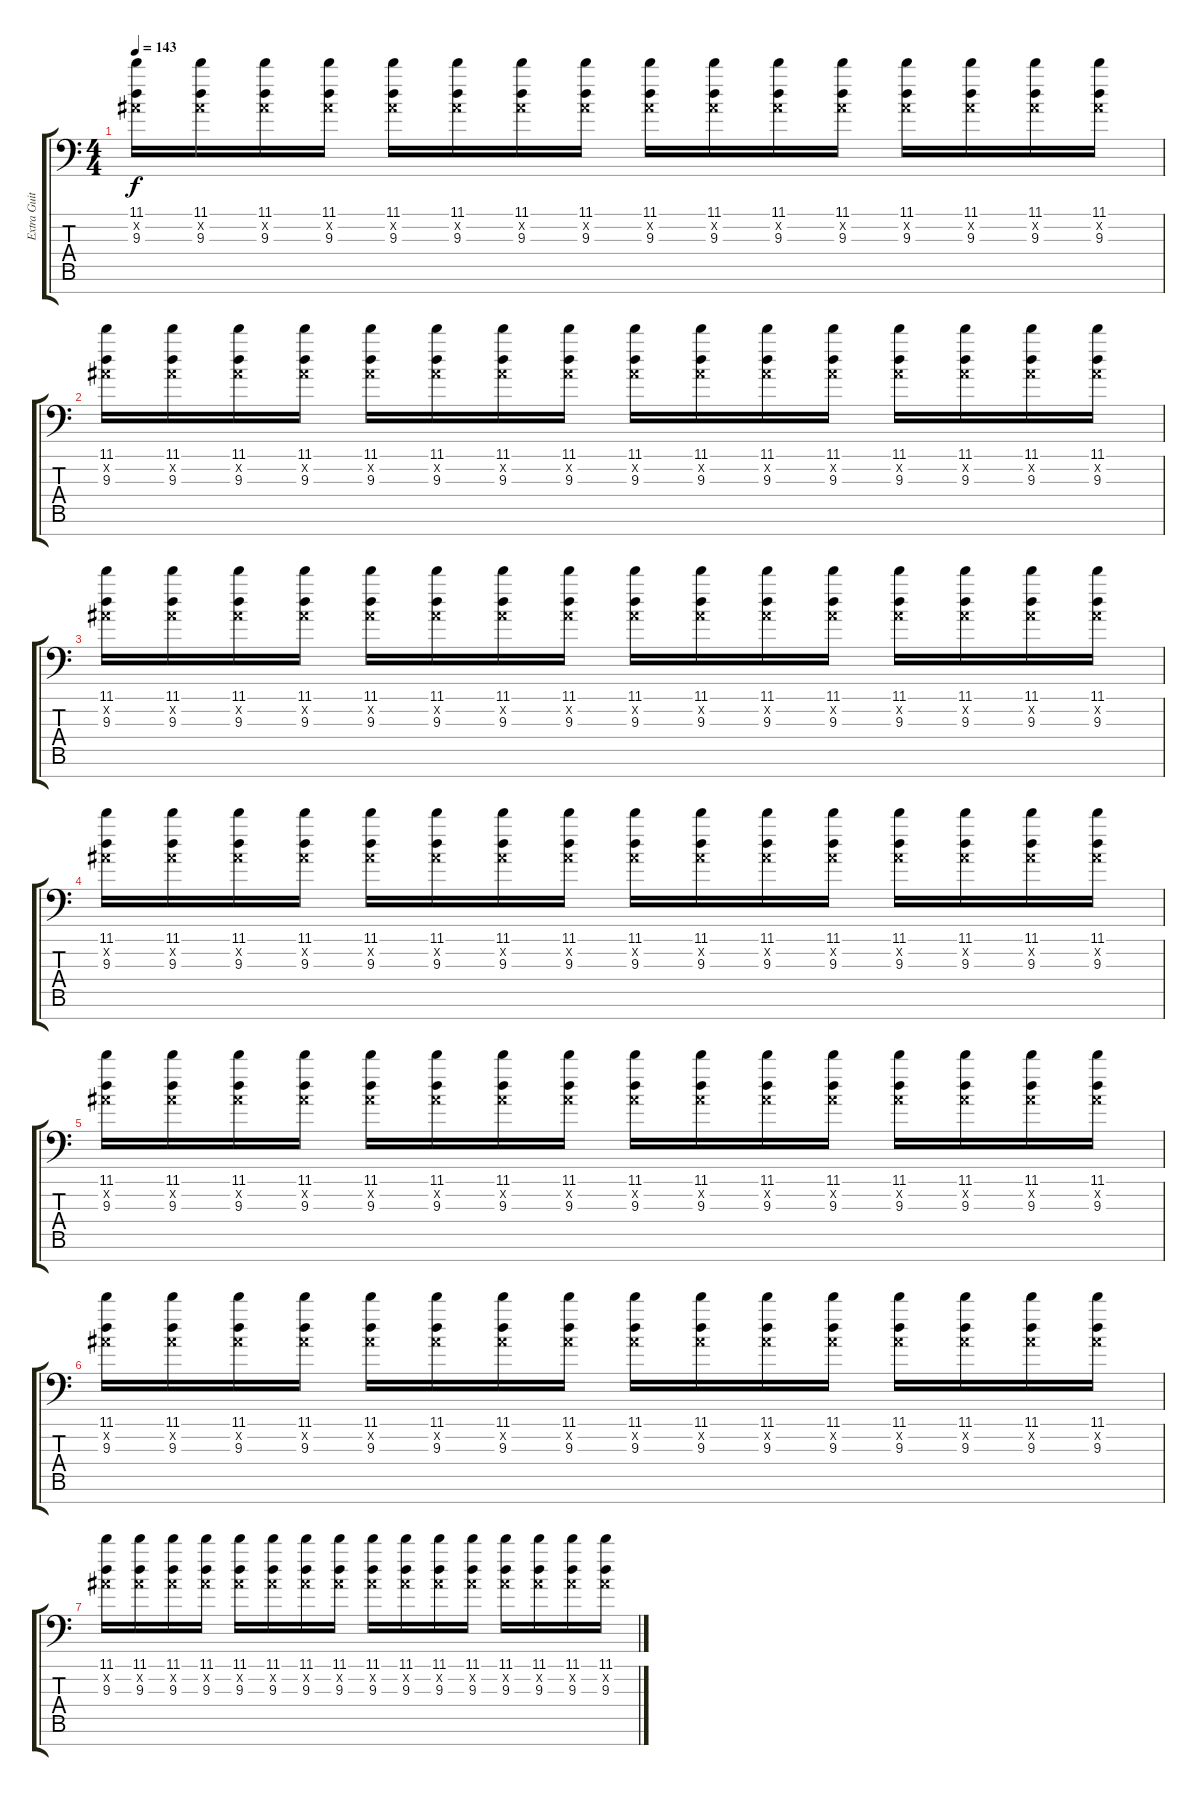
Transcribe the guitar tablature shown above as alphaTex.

\track ("Extra Guitar 1" "Extra Guit") {instrument distortionguitar}
\staff {score tabs}
\tuning (Eb4 Bb3 F3 Eb3 Bb2 F2 Bb1) {hide}
\ts (4 4)
\tempo 143
\clef f4
\ks c
(11.1 0.2{x} 9.3).16{dy f} (11.1 0.2{x} 9.3).16 (11.1 0.2{x} 9.3).16 (11.1 0.2{x} 9.3).16 (11.1 0.2{x} 9.3).16 (11.1 0.2{x} 9.3).16 (11.1 0.2{x} 9.3).16 (11.1 0.2{x} 9.3).16 (11.1 0.2{x} 9.3).16 (11.1 0.2{x} 9.3).16 (11.1 0.2{x} 9.3).16 (11.1 0.2{x} 9.3).16 (11.1 0.2{x} 9.3).16 (11.1 0.2{x} 9.3).16 (11.1 0.2{x} 9.3).16 (11.1 0.2{x} 9.3).16 |
(11.1 0.2{x} 9.3).16 (11.1 0.2{x} 9.3).16 (11.1 0.2{x} 9.3).16 (11.1 0.2{x} 9.3).16 (11.1 0.2{x} 9.3).16 (11.1 0.2{x} 9.3).16 (11.1 0.2{x} 9.3).16 (11.1 0.2{x} 9.3).16 (11.1 0.2{x} 9.3).16 (11.1 0.2{x} 9.3).16 (11.1 0.2{x} 9.3).16 (11.1 0.2{x} 9.3).16 (11.1 0.2{x} 9.3).16 (11.1 0.2{x} 9.3).16 (11.1 0.2{x} 9.3).16 (11.1 0.2{x} 9.3).16 |
(11.1 0.2{x} 9.3).16 (11.1 0.2{x} 9.3).16 (11.1 0.2{x} 9.3).16 (11.1 0.2{x} 9.3).16 (11.1 0.2{x} 9.3).16 (11.1 0.2{x} 9.3).16 (11.1 0.2{x} 9.3).16 (11.1 0.2{x} 9.3).16 (11.1 0.2{x} 9.3).16 (11.1 0.2{x} 9.3).16 (11.1 0.2{x} 9.3).16 (11.1 0.2{x} 9.3).16 (11.1 0.2{x} 9.3).16 (11.1 0.2{x} 9.3).16 (11.1 0.2{x} 9.3).16 (11.1 0.2{x} 9.3).16 |
(11.1 0.2{x} 9.3).16 (11.1 0.2{x} 9.3).16 (11.1 0.2{x} 9.3).16 (11.1 0.2{x} 9.3).16 (11.1 0.2{x} 9.3).16 (11.1 0.2{x} 9.3).16 (11.1 0.2{x} 9.3).16 (11.1 0.2{x} 9.3).16 (11.1 0.2{x} 9.3).16 (11.1 0.2{x} 9.3).16 (11.1 0.2{x} 9.3).16 (11.1 0.2{x} 9.3).16 (11.1 0.2{x} 9.3).16 (11.1 0.2{x} 9.3).16 (11.1 0.2{x} 9.3).16 (11.1 0.2{x} 9.3).16 |
(11.1 0.2{x} 9.3).16 (11.1 0.2{x} 9.3).16 (11.1 0.2{x} 9.3).16 (11.1 0.2{x} 9.3).16 (11.1 0.2{x} 9.3).16 (11.1 0.2{x} 9.3).16 (11.1 0.2{x} 9.3).16 (11.1 0.2{x} 9.3).16 (11.1 0.2{x} 9.3).16 (11.1 0.2{x} 9.3).16 (11.1 0.2{x} 9.3).16 (11.1 0.2{x} 9.3).16 (11.1 0.2{x} 9.3).16 (11.1 0.2{x} 9.3).16 (11.1 0.2{x} 9.3).16 (11.1 0.2{x} 9.3).16 |
(11.1 0.2{x} 9.3).16 (11.1 0.2{x} 9.3).16 (11.1 0.2{x} 9.3).16 (11.1 0.2{x} 9.3).16 (11.1 0.2{x} 9.3).16 (11.1 0.2{x} 9.3).16 (11.1 0.2{x} 9.3).16 (11.1 0.2{x} 9.3).16 (11.1 0.2{x} 9.3).16 (11.1 0.2{x} 9.3).16 (11.1 0.2{x} 9.3).16 (11.1 0.2{x} 9.3).16 (11.1 0.2{x} 9.3).16 (11.1 0.2{x} 9.3).16 (11.1 0.2{x} 9.3).16 (11.1 0.2{x} 9.3).16 |
(11.1 0.2{x} 9.3).16 (11.1 0.2{x} 9.3).16 (11.1 0.2{x} 9.3).16 (11.1 0.2{x} 9.3).16 (11.1 0.2{x} 9.3).16 (11.1 0.2{x} 9.3).16 (11.1 0.2{x} 9.3).16 (11.1 0.2{x} 9.3).16 (11.1 0.2{x} 9.3).16 (11.1 0.2{x} 9.3).16 (11.1 0.2{x} 9.3).16 (11.1 0.2{x} 9.3).16 (11.1 0.2{x} 9.3).16 (11.1 0.2{x} 9.3).16 (11.1 0.2{x} 9.3).16 (11.1 0.2{x} 9.3).16
